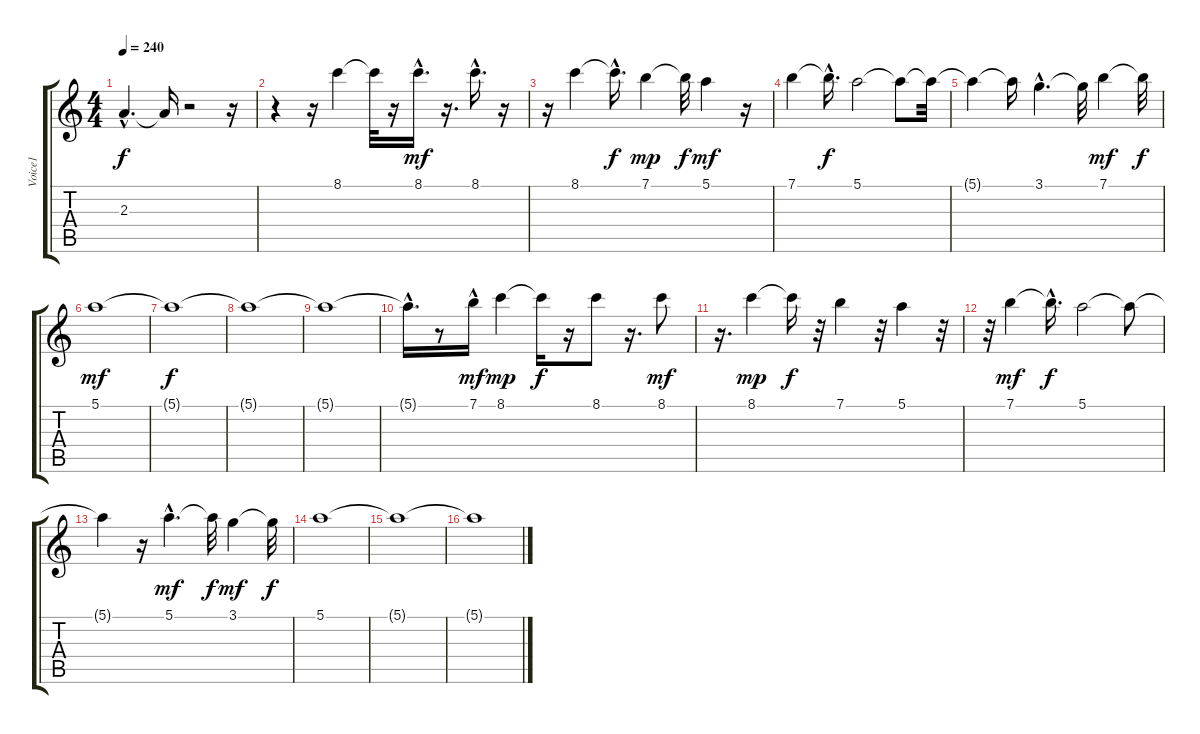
\track ("Voice1" "Voice1") {instrument electricguitarjazz}
\staff {score tabs}
\tuning (E4 B3 G3 D3 A2 E2) {hide}
\ts (4 4)
\tempo 240
\clef g2
\ks c
2.3{hac t}.4{d dy f} 2.3{t}.16 r.2 r.16 |
r.4 r.16 8.1.4 8.1{t}.32 r.16 8.1{hac}.16{d dy mf} r.16{d} 8.1{hac}.16{d} r.16 |
r.16 8.1.4 8.1{hac t}.16{d dy f} 7.1.4{dy mp} 7.1{t}.32{dy f} 5.1.4{dy mf} r.16 |
7.1.4 7.1{hac t}.16{d dy f} 5.1.2 5.1{t}.8 5.1{t}.32 |
5.1{t}.4 5.1{t}.16 3.1{hac}.4{d} 3.1{t}.32 7.1.4{dy mf} 7.1{t}.32{dy f} |
5.1.1{dy mf} |
5.1{t}.1{dy f} |
5.1{t}.1 |
5.1{t}.1 |
5.1{hac t}.16{d} r.8 7.1{hac}.16{dy mf} 8.1.4{dy mp} 8.1{t}.16{dy f} r.16 8.1.8 r.16{d} 8.1.8{dy mf} |
r.16{d} 8.1.4{dy mp} 8.1{t}.16{dy f} r.32 7.1.4 r.32 5.1.4 r.32 |
r.32 7.1.4{dy mf} 7.1{hac t}.16{d dy f} 5.1.2 5.1{t}.8 |
5.1{t}.4 r.16 5.1{hac}.4{d dy mf} 5.1{t}.32{dy f} 3.1.4{dy mf} 3.1{t}.32{dy f} |
5.1.1 |
5.1{t}.1 |
5.1{t}.1
